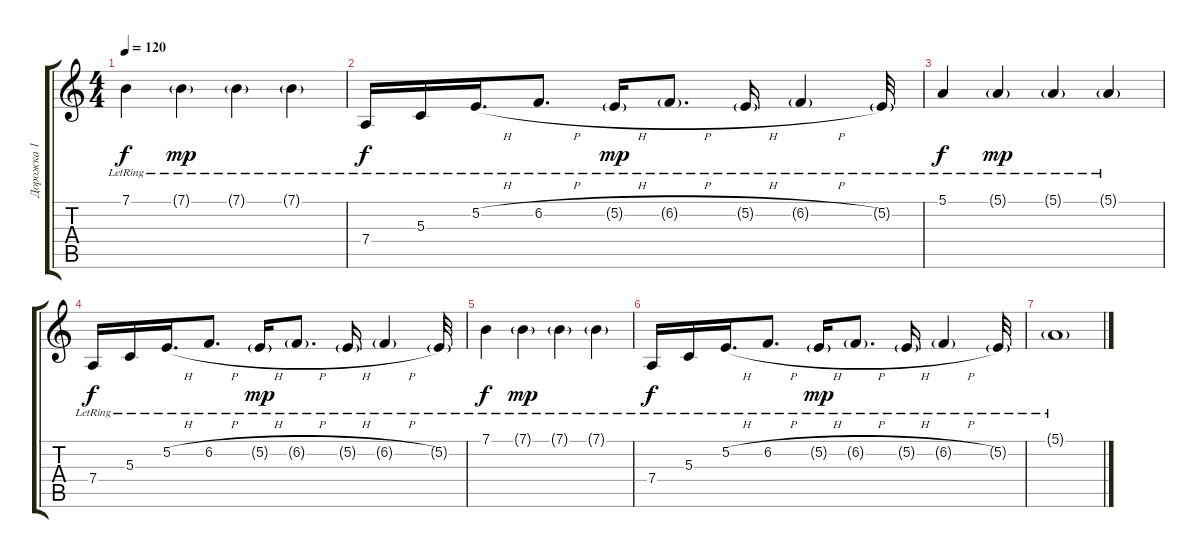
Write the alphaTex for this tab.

\track ("Дорожка 1" "Дорожка 1") {instrument electricgrandpiano}
\staff {score tabs}
\tuning (E4 B3 G3 D3 A2 E2) {hide}
\ts (4 4)
\tempo 120
\clef g2
\ks c
7.1{lr}.4{dy f} 7.1{g lr}.4{dy mp} 7.1{g lr}.4 7.1{g lr}.4 |
7.4{lr}.16{dy f} 5.3{lr}.16 5.2{h lr}.16{d} 6.2{h lr}.8{d} 5.2{h g lr}.16{dy mp} 6.2{h g lr}.8{d} 5.2{h g lr}.16 6.2{h g lr}.4 5.2{g lr}.32 |
5.1{lr}.4{dy f} 5.1{g lr}.4{dy mp} 5.1{g lr}.4 5.1{g lr}.4 |
7.4{lr}.16{dy f} 5.3{lr}.16 5.2{h lr}.16{d} 6.2{h lr}.8{d} 5.2{h g lr}.16{dy mp} 6.2{h g lr}.8{d} 5.2{h g lr}.16 6.2{h g lr}.4 5.2{g lr}.32 |
7.1{lr}.4{dy f} 7.1{g lr}.4{dy mp} 7.1{g lr}.4 7.1{g lr}.4 |
7.4{lr}.16{dy f} 5.3{lr}.16 5.2{h lr}.16{d} 6.2{h lr}.8{d} 5.2{h g lr}.16{dy mp} 6.2{h g lr}.8{d} 5.2{h g lr}.16 6.2{h g lr}.4 5.2{g lr}.32 |
5.1{g lr}.1
